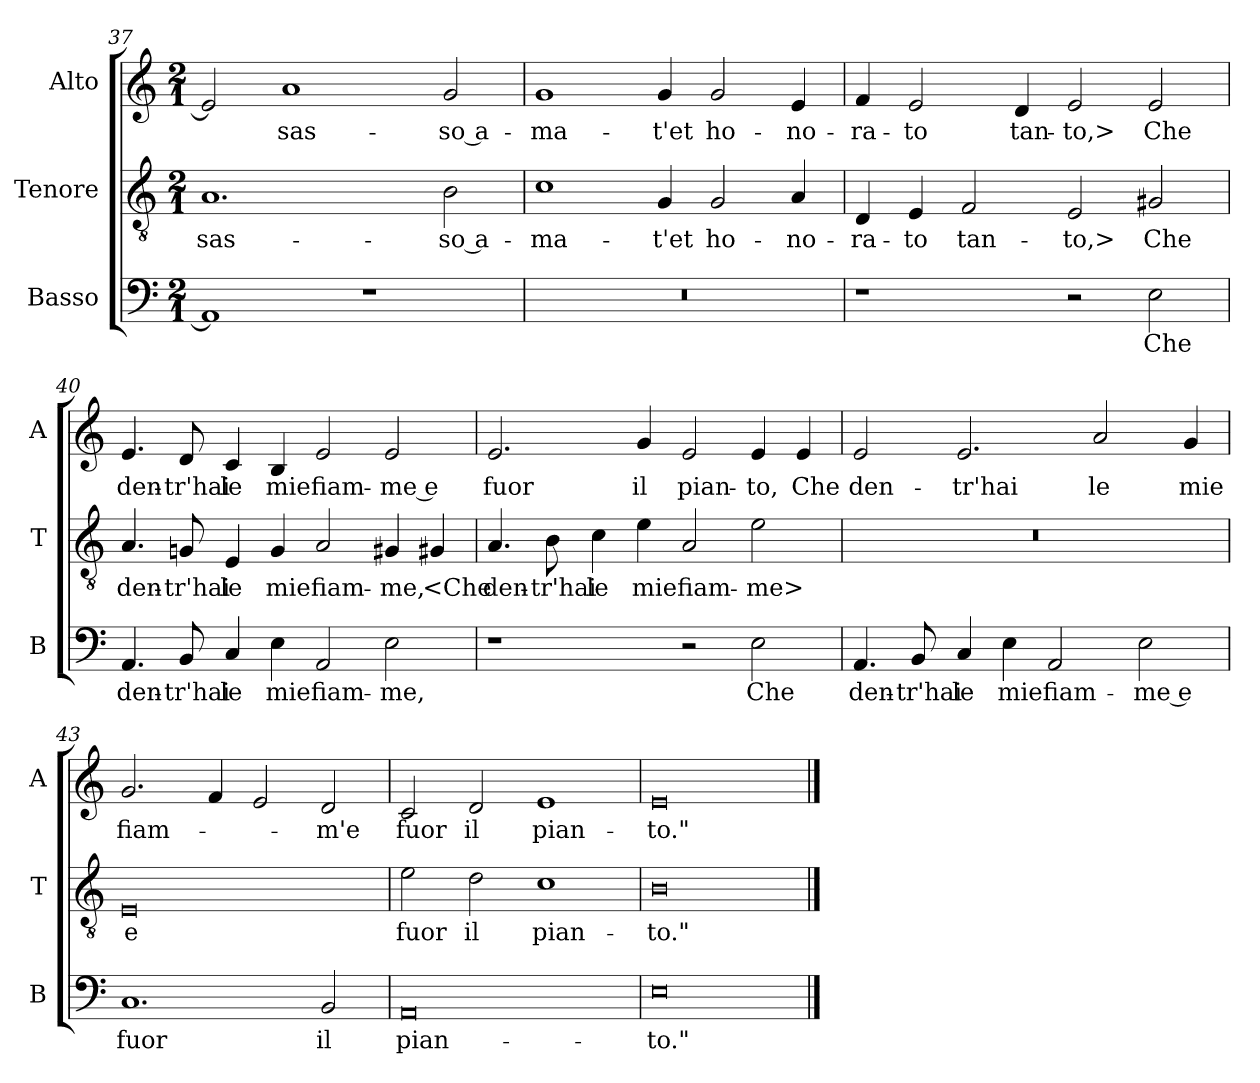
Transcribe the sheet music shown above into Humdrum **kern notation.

**kern	**text	**kern	**text	**kern	**text
*part3	*part3	*part2	*part2	*part1	*part1
*staff3	*staff3	*staff2	*staff2	*staff1	*staff1
*I"Basso	*	*I"Tenore	*	*I"Alto	*
*I'B	*	*I'T	*	*I'A	*
*clefF4	*	*clefGv2	*	*clefG2	*
*k[]	*	*k[]	*	*k[]	*
*M2/1	*	*M2/1	*	*M2/1	*
=37	=37	=37	=37	=37	=37
1AA]	.	1.A	sas-	2e]	.
.	.	.	.	1a	sas-
1r	.	.	.	.	.
.	.	2B	-so a-	2g	-so a-
=38	=38	=38	=38	=38	=38
0r	.	1c	-ma-	1g	-ma-
.	.	4G	-t'et	4g	-t'et
.	.	2G	ho-	2g	ho-
.	.	4A	-no-	4e	-no-
=39	=39	=39	=39	=39	=39
1r	.	4D	-ra-	4f	-ra-
.	.	4E	-to	2e	-to
.	.	2F	tan-	.	.
.	.	.	.	4d	tan-
2r	.	2E	-to,>	2e	-to,>
2E	Che	2G#X	Che	2e	Che
=40	=40	=40	=40	=40	=40
4.AA	den-	4.A	den-	4.e	den-
8BB	-tr'hai	8Gn	-tr'hai	8d	-tr'hai
4C	le	4E	le	4c	le
4E	mie	4G	mie	4B	mie
2AA	fiam-	2A	fiam-	2e	fiam-
2E	-me,	4G#X	-me,	2e	-me e
.	.	4G#X	<Che	.	.
=41	=41	=41	=41	=41	=41
1r	.	4.A	den-	2.e	fuor
.	.	8B	-tr'hai	.	.
.	.	4c	le	.	.
.	.	4e	mie	4g	il
2r	.	2A	fiam-	2e	pian-
2E	Che	2e	-me>	4e	-to,
.	.	.	.	4e	Che
=42	=42	=42	=42	=42	=42
4.AA	den-	0r	.	2e	den-
8BB	-tr'hai	.	.	.	.
4C	le	.	.	2.e	-tr'hai
4E	mie	.	.	.	.
2AA	fiam-	.	.	.	.
.	.	.	.	2a	le
2E	-me e	.	.	.	.
.	.	.	.	4g	mie
=43	=43	=43	=43	=43	=43
1.C	fuor	0E	e	2.g	fiam-
.	.	.	.	4f	.
.	.	.	.	2e	.
2BB	il	.	.	2d	-m'e
=44	=44	=44	=44	=44	=44
0AA	pian-	2e	fuor	2c	fuor
.	.	2d	il	2d	il
.	.	1c	pian-	1e	pian-
=45	=45	=45	=45	=45	=45
0E	-to."	0B	-to."	0e	-to."
==	==	==	==	==	==
*-	*-	*-	*-	*-	*-
